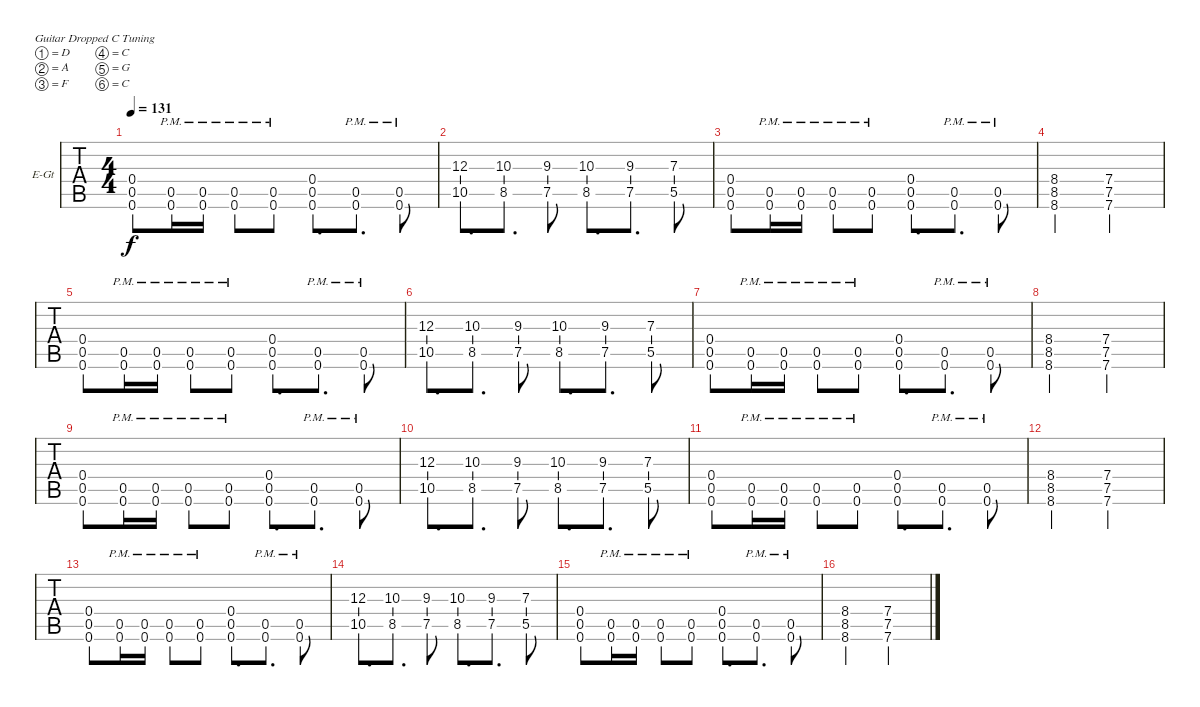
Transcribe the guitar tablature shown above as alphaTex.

\bracketExtendMode groupsimilarinstruments
\firstSystemTrackNameOrientation horizontal
\otherSystemsTrackNameOrientation horizontal
\track ("Track 1" "E-Gt") {instrument distortionguitar}
\staff {tabs}
\tuning (D4 A3 F3 C3 G2 C2)
\ts (4 4)
\tempo 131
\clef g2
\ks c
(0.4 0.5 0.6).8{dy f} (0.5{pm} 0.6{pm}).16 (0.5{pm} 0.6{pm}).16 (0.5{pm} 0.6{pm}).8 (0.5{pm} 0.6{pm}).8 (0.4 0.5 0.6).8{d} (0.5{pm} 0.6{pm}).8{d} (0.5{pm} 0.6{pm}).8 |
(12.3 10.5).8{d} (10.3 8.5).8{d} (9.3 7.5).8 (10.3 8.5).8{d} (9.3 7.5).8{d} (7.3 5.5).8 |
(0.4 0.5 0.6).8 (0.5{pm} 0.6{pm}).16 (0.5{pm} 0.6{pm}).16 (0.5{pm} 0.6{pm}).8 (0.5{pm} 0.6{pm}).8 (0.4 0.5 0.6).8{d} (0.5{pm} 0.6{pm}).8{d} (0.5{pm} 0.6{pm}).8 |
(8.4 8.5 8.6).2 (7.4 7.5 7.6).2 |
(0.4 0.5 0.6).8 (0.5{pm} 0.6{pm}).16 (0.5{pm} 0.6{pm}).16 (0.5{pm} 0.6{pm}).8 (0.5{pm} 0.6{pm}).8 (0.4 0.5 0.6).8{d} (0.5{pm} 0.6{pm}).8{d} (0.5{pm} 0.6{pm}).8 |
(12.3 10.5).8{d} (10.3 8.5).8{d} (9.3 7.5).8 (10.3 8.5).8{d} (9.3 7.5).8{d} (7.3 5.5).8 |
(0.4 0.5 0.6).8 (0.5{pm} 0.6{pm}).16 (0.5{pm} 0.6{pm}).16 (0.5{pm} 0.6{pm}).8 (0.5{pm} 0.6{pm}).8 (0.4 0.5 0.6).8{d} (0.5{pm} 0.6{pm}).8{d} (0.5{pm} 0.6{pm}).8 |
(8.4 8.5 8.6).2 (7.4 7.5 7.6).2 |
(0.4 0.5 0.6).8 (0.5{pm} 0.6{pm}).16 (0.5{pm} 0.6{pm}).16 (0.5{pm} 0.6{pm}).8 (0.5{pm} 0.6{pm}).8 (0.4 0.5 0.6).8{d} (0.5{pm} 0.6{pm}).8{d} (0.5{pm} 0.6{pm}).8 |
(12.3 10.5).8{d} (10.3 8.5).8{d} (9.3 7.5).8 (10.3 8.5).8{d} (9.3 7.5).8{d} (7.3 5.5).8 |
(0.4 0.5 0.6).8 (0.5{pm} 0.6{pm}).16 (0.5{pm} 0.6{pm}).16 (0.5{pm} 0.6{pm}).8 (0.5{pm} 0.6{pm}).8 (0.4 0.5 0.6).8{d} (0.5{pm} 0.6{pm}).8{d} (0.5{pm} 0.6{pm}).8 |
(8.4 8.5 8.6).2 (7.4 7.5 7.6).2 |
(0.4 0.5 0.6).8 (0.5{pm} 0.6{pm}).16 (0.5{pm} 0.6{pm}).16 (0.5{pm} 0.6{pm}).8 (0.5{pm} 0.6{pm}).8 (0.4 0.5 0.6).8{d} (0.5{pm} 0.6{pm}).8{d} (0.5{pm} 0.6{pm}).8 |
(12.3 10.5).8{d} (10.3 8.5).8{d} (9.3 7.5).8 (10.3 8.5).8{d} (9.3 7.5).8{d} (7.3 5.5).8 |
(0.4 0.5 0.6).8 (0.5{pm} 0.6{pm}).16 (0.5{pm} 0.6{pm}).16 (0.5{pm} 0.6{pm}).8 (0.5{pm} 0.6{pm}).8 (0.4 0.5 0.6).8{d} (0.5{pm} 0.6{pm}).8{d} (0.5{pm} 0.6{pm}).8 |
(8.4 8.5 8.6).2 (7.4 7.5 7.6).2
